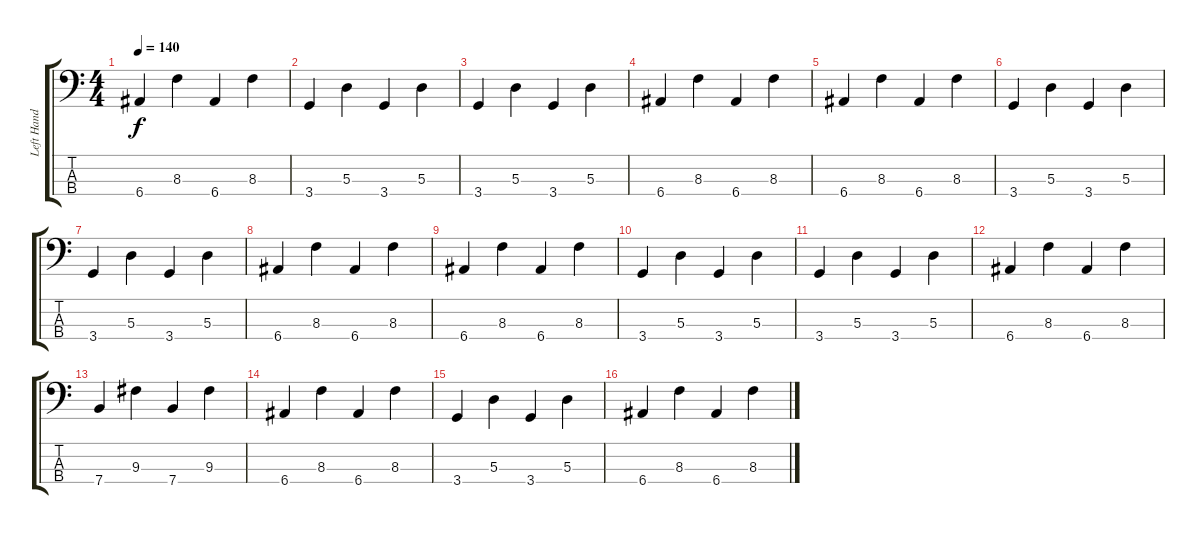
\track ("Left Hand Tap" "Left Hand ") {instrument electricbassfinger}
\staff {score tabs}
\tuning (G2 D2 A1 E1) {hide}
\ts (4 4)
\tempo 140
\clef f4
\ks c
6.4.4{dy f} 8.3.4 6.4.4 8.3.4 |
3.4.4 5.3.4 3.4.4 5.3.4 |
3.4.4 5.3.4 3.4.4 5.3.4 |
6.4.4 8.3.4 6.4.4 8.3.4 |
6.4.4 8.3.4 6.4.4 8.3.4 |
3.4.4 5.3.4 3.4.4 5.3.4 |
3.4.4 5.3.4 3.4.4 5.3.4 |
6.4.4 8.3.4 6.4.4 8.3.4 |
6.4.4 8.3.4 6.4.4 8.3.4 |
3.4.4 5.3.4 3.4.4 5.3.4 |
3.4.4 5.3.4 3.4.4 5.3.4 |
6.4.4 8.3.4 6.4.4 8.3.4 |
7.4.4 9.3.4 7.4.4 9.3.4 |
6.4.4 8.3.4 6.4.4 8.3.4 |
3.4.4 5.3.4 3.4.4 5.3.4 |
6.4.4 8.3.4 6.4.4 8.3.4
